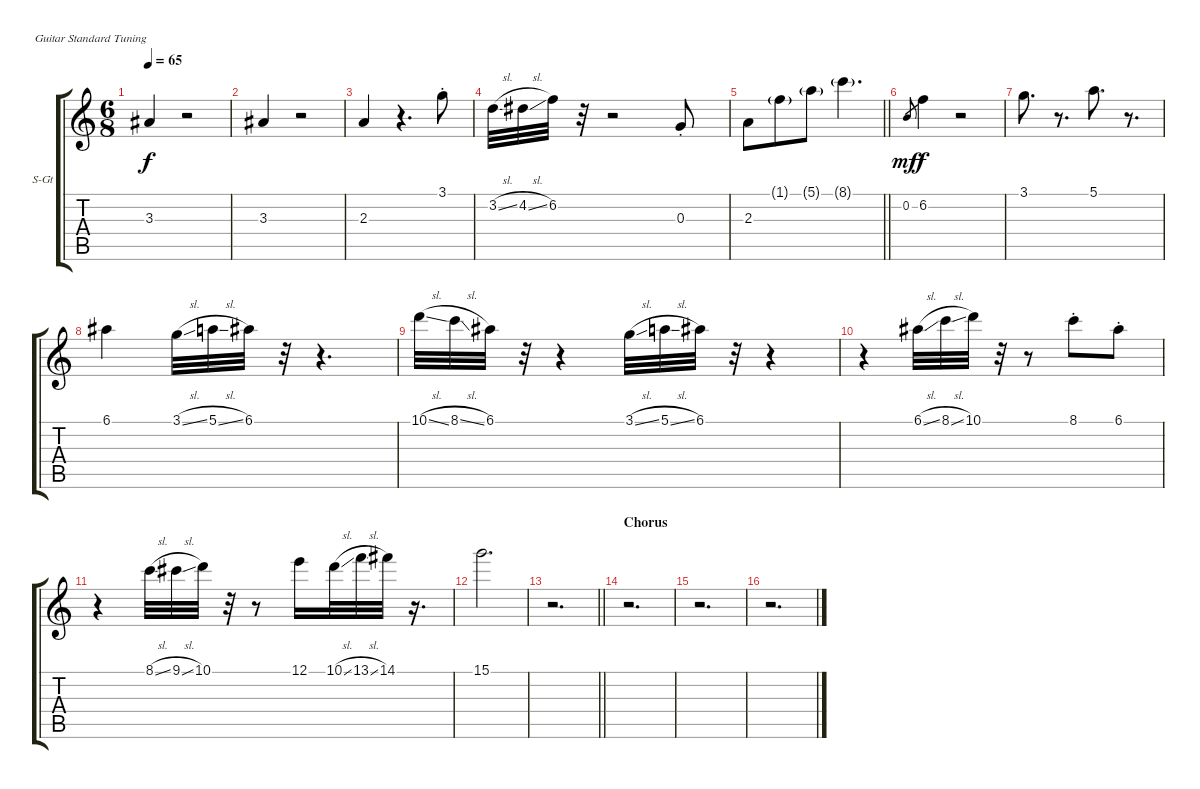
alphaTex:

\bracketExtendMode groupsimilarinstruments
\firstSystemTrackNameOrientation horizontal
\otherSystemsTrackNameOrientation horizontal
\track ("Keys (right hand)" "S-Gt") {instrument rockorgan}
\staff {score tabs}
\tuning (E4 B3 G3 D3 A2 E2)
\displaytranspose 12
\ts (6 8)
\tempo 65
\clef g2
\ks c
3.3.4{dy f} r.2 |
3.3.4 r.2 |
2.3.4 r.4{d} 3.1{st}.8 |
3.2{sl}.32 4.2{sl}.32 6.2.32 r.32 r.2 0.3{st}.8 |
\barLineRight lightlight
2.3.8 1.1{g}.8 5.1{g}.8 8.1{g}.4{d} |
\section ("" "")
0.2.8{gr dy mf} 6.2.4{dy f} r.2 |
3.1.8{d} r.8{d} 5.1.8{d} r.8{d} |
6.1.4 3.1{sl}.32 5.1{sl}.32 6.1.32 r.32 r.4{d} |
10.1{sl}.32 8.1{sl}.32 6.1.32 r.32 r.4 3.1{sl}.32 5.1{sl}.32 6.1.32 r.32 r.4 |
r.4 6.1{sl}.32 8.1{sl}.32 10.1.32 r.32 r.8 8.1{st}.8 6.1{st}.8 |
r.4 8.1{sl}.32 9.1{sl}.32 10.1.32 r.32 r.8 12.1.16 10.1{sl}.32 13.1{sl}.32 14.1.32 r.16{d} |
15.1.2{d} |
\barLineRight lightlight
r.2{d} |
\section ("" "Chorus")
r.2{d} |
r.2{d} |
r.2{d}
